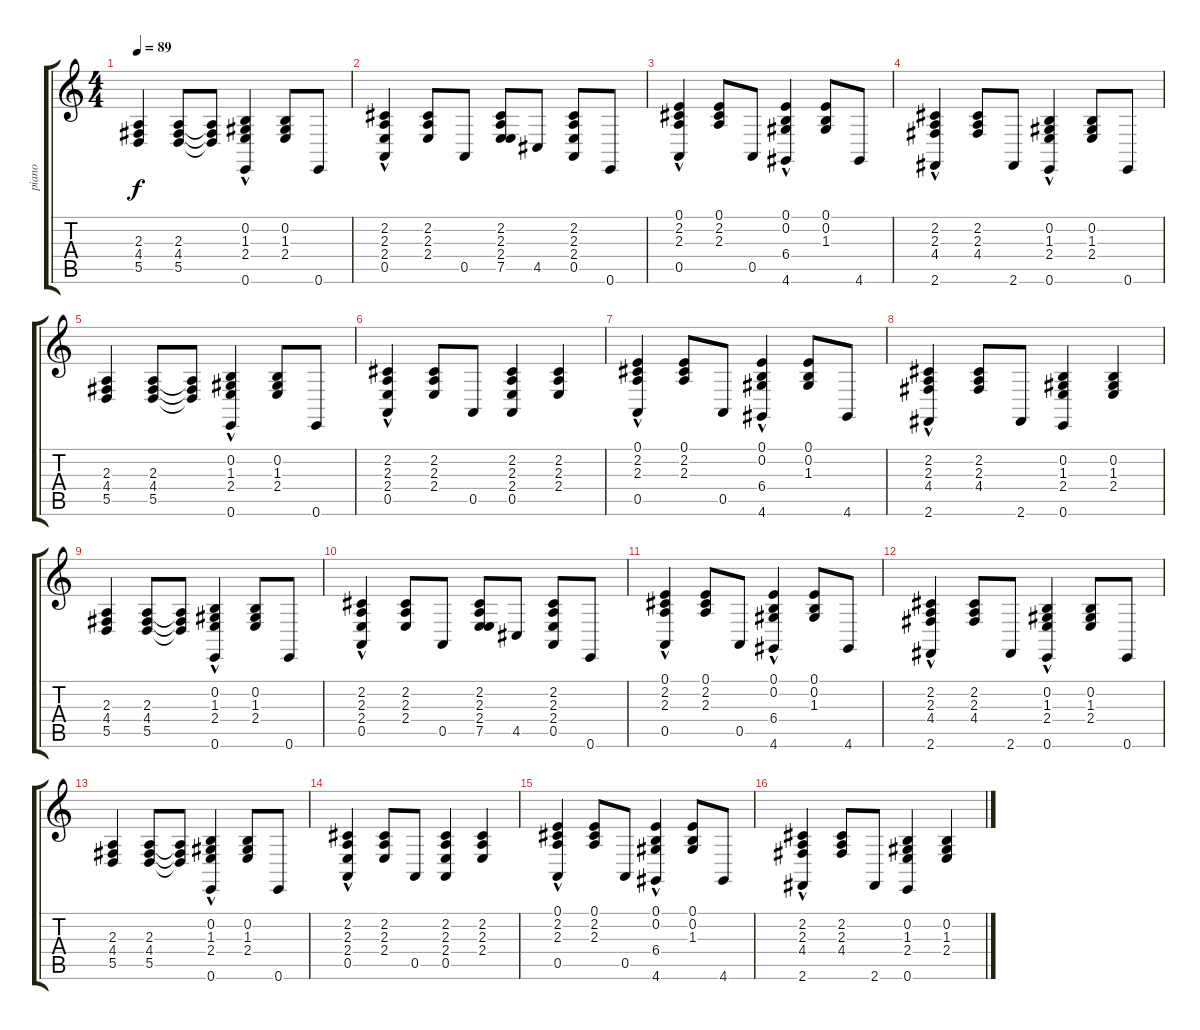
\track ("piano" "piano") {instrument acousticgrandpiano}
\staff {score tabs}
\tuning (E4 B3 G3 D3 A2 E2) {hide}
\ts (4 4)
\tempo 89
\clef g2
\ks c
(2.3 4.4 5.5).4{dy f} (2.3 4.4 5.5).8 (2.3{t} 4.4{t} 5.5{t}).8 (0.2 1.3 2.4 0.6{hac}).4 (0.2 1.3 2.4).8 0.6.8 |
(2.2 2.3 2.4 0.5{hac}).4 (2.2 2.3 2.4).8 0.5.8 (2.2 2.3 2.4 7.5).8 4.5.8 (2.2 2.3 2.4 0.5).8 0.6.8 |
(0.1 2.2 2.3 0.5{hac}).4 (0.1 2.2 2.3).8 0.5.8 (0.1 0.2 6.4 4.6{hac}).4 (0.1 0.2 1.3).8 4.6.8 |
(2.2 2.3 4.4 2.6{hac}).4 (2.2 2.3 4.4).8 2.6.8 (0.2 1.3 2.4 0.6{hac}).4 (0.2 1.3 2.4).8 0.6.8 |
(2.3 4.4 5.5).4 (2.3 4.4 5.5).8 (2.3{t} 4.4{t} 5.5{t}).8 (0.2 1.3 2.4 0.6{hac}).4 (0.2 1.3 2.4).8 0.6.8 |
(2.2 2.3 2.4 0.5{hac}).4 (2.2 2.3 2.4).8 0.5.8 (2.2 2.3 2.4 0.5).4 (2.2 2.3 2.4).4 |
(0.1 2.2 2.3 0.5{hac}).4 (0.1 2.2 2.3).8 0.5.8 (0.1 0.2 6.4 4.6{hac}).4 (0.1 0.2 1.3).8 4.6.8 |
(2.2 2.3 4.4 2.6{hac}).4 (2.2 2.3 4.4).8 2.6.8 (0.2 1.3 2.4 0.6).4 (0.2 1.3 2.4).4 |
(2.3 4.4 5.5).4 (2.3 4.4 5.5).8 (2.3{t} 4.4{t} 5.5{t}).8 (0.2 1.3 2.4 0.6{hac}).4 (0.2 1.3 2.4).8 0.6.8 |
(2.2 2.3 2.4 0.5{hac}).4 (2.2 2.3 2.4).8 0.5.8 (2.2 2.3 2.4 7.5).8 4.5.8 (2.2 2.3 2.4 0.5).8 0.6.8 |
(0.1 2.2 2.3 0.5{hac}).4 (0.1 2.2 2.3).8 0.5.8 (0.1 0.2 6.4 4.6{hac}).4 (0.1 0.2 1.3).8 4.6.8 |
(2.2 2.3 4.4 2.6{hac}).4 (2.2 2.3 4.4).8 2.6.8 (0.2 1.3 2.4 0.6{hac}).4 (0.2 1.3 2.4).8 0.6.8 |
(2.3 4.4 5.5).4 (2.3 4.4 5.5).8 (2.3{t} 4.4{t} 5.5{t}).8 (0.2 1.3 2.4 0.6{hac}).4 (0.2 1.3 2.4).8 0.6.8 |
(2.2 2.3 2.4 0.5{hac}).4 (2.2 2.3 2.4).8 0.5.8 (2.2 2.3 2.4 0.5).4 (2.2 2.3 2.4).4 |
(0.1 2.2 2.3 0.5{hac}).4{volume 16} (0.1 2.2 2.3).8{volume 15} 0.5.8{volume 14} (0.1 0.2 6.4 4.6{hac}).4{volume 14} (0.1 0.2 1.3).8{volume 13} 4.6.8{volume 12} |
(2.2 2.3 4.4 2.6{hac}).4{volume 12} (2.2 2.3 4.4).8{volume 11} 2.6.8{volume 10} (0.2 1.3 2.4 0.6).4{volume 10} (0.2 1.3 2.4).4{volume 9}
